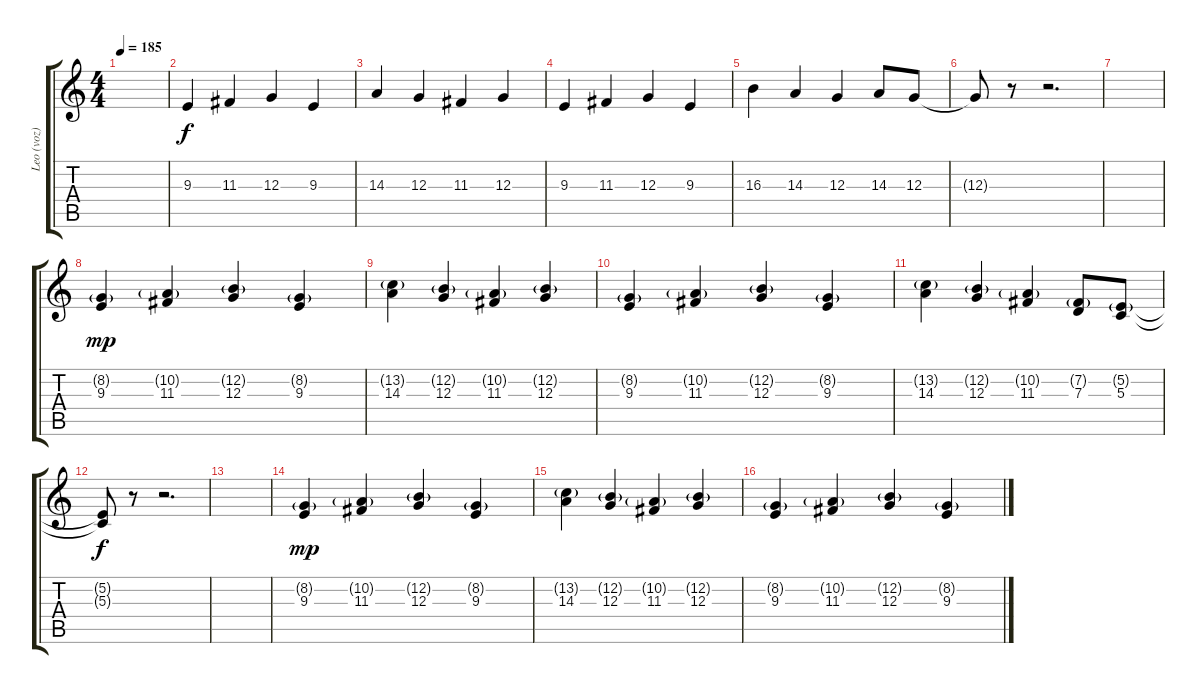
\track ("Leo (voz)" "Leo (voz)") {instrument altosax}
\staff {score tabs}
\tuning (E4 B3 G3 D3 A2 E2) {hide}
\ts (4 4)
\tempo 185
\clef g2
\ks c
|
9.3.4 11.3.4 12.3.4 9.3.4 |
14.3.4 12.3.4 11.3.4 12.3.4 |
9.3.4 11.3.4 12.3.4 9.3.4 |
16.3.4 14.3.4 12.3.4 14.3.8 12.3.8 |
12.3{t}.8 r.8 r.2{d} |
|
(8.2{g} 9.3).4{dy mp} (10.2{g} 11.3).4 (12.2{g} 12.3).4 (8.2{g} 9.3).4 |
(13.2{g} 14.3).4 (12.2{g} 12.3).4 (10.2{g} 11.3).4 (12.2{g} 12.3).4 |
(8.2{g} 9.3).4 (10.2{g} 11.3).4 (12.2{g} 12.3).4 (8.2{g} 9.3).4 |
(13.2{g} 14.3).4 (12.2{g} 12.3).4 (10.2{g} 11.3).4 (7.2{g} 7.3).8 (5.2{g} 5.3).8 |
(5.2{t} 5.3{t}).8{dy f} r.8 r.2{d} |
|
(8.2{g} 9.3).4{dy mp} (10.2{g} 11.3).4 (12.2{g} 12.3).4 (8.2{g} 9.3).4 |
(13.2{g} 14.3).4 (12.2{g} 12.3).4 (10.2{g} 11.3).4 (12.2{g} 12.3).4 |
(8.2{g} 9.3).4 (10.2{g} 11.3).4 (12.2{g} 12.3).4 (8.2{g} 9.3).4
